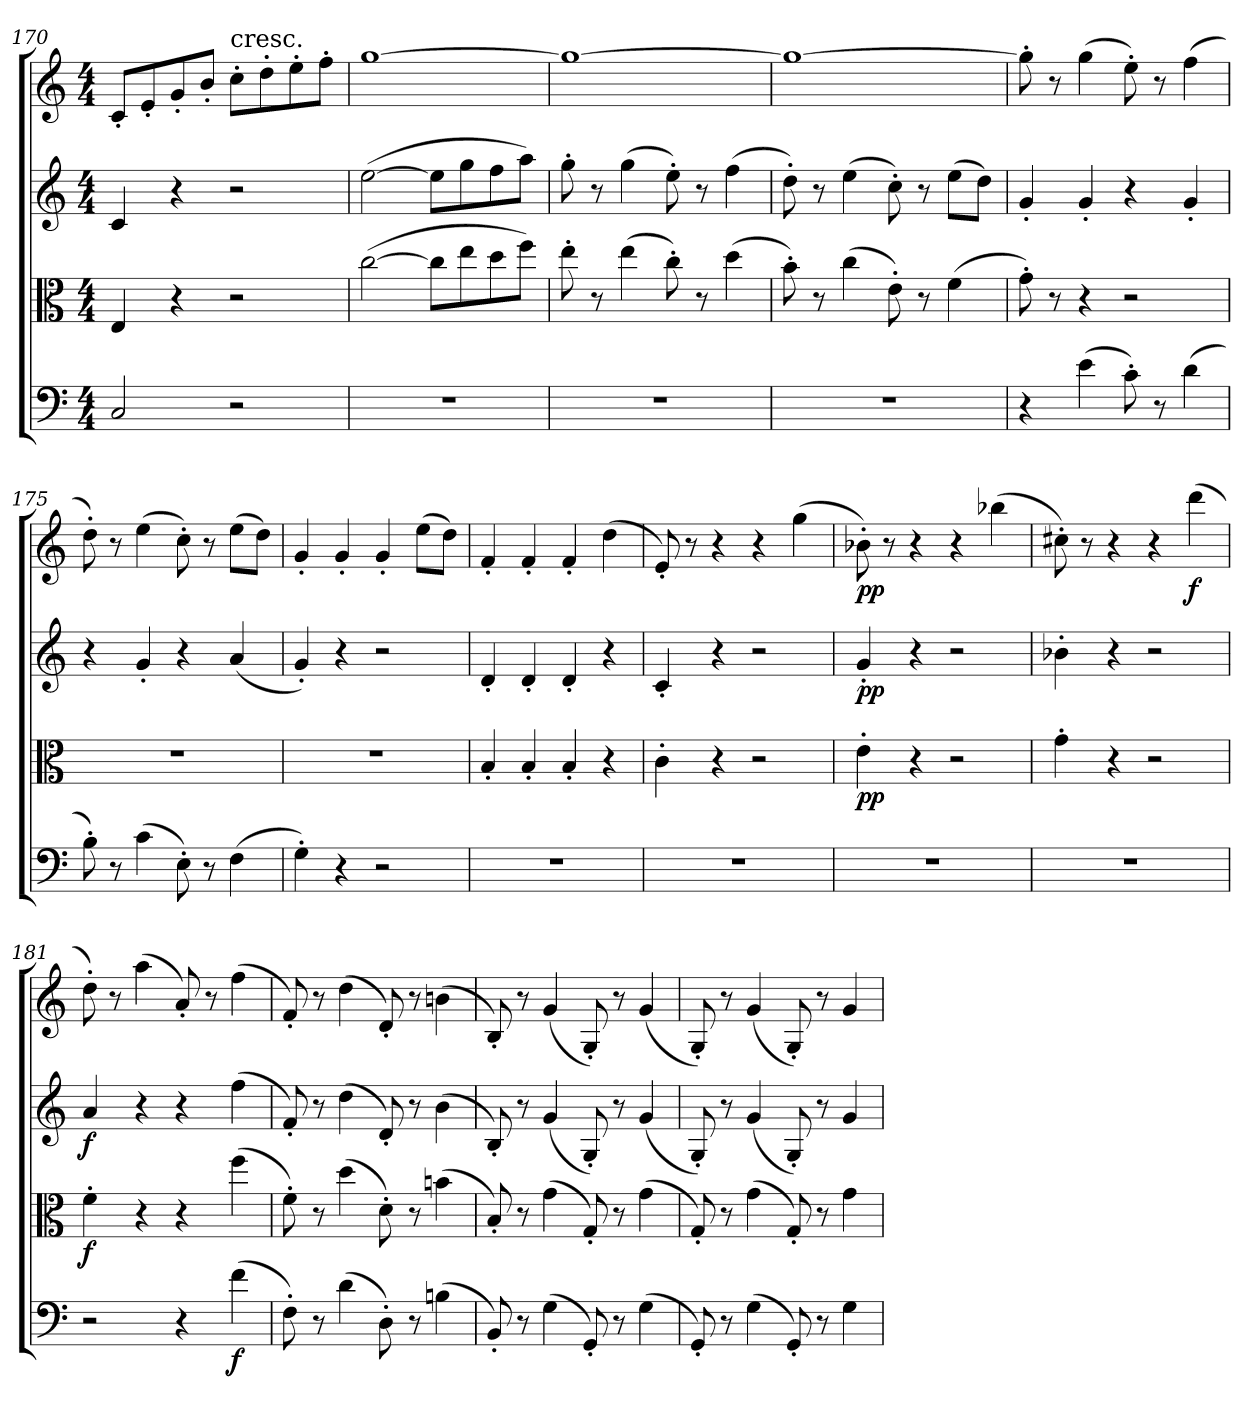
**kern	**dynam	**kern	**dynam	**kern	**dynam	**kern	**dynam
*part4	*part4	*part3	*part3	*part2	*part2	*part1	*part1
*staff4	*staff4	*staff3	*staff3	*staff2	*staff2	*staff1	*staff1
*clefF4	*	*clefC3	*	*clefG2	*	*clefG2	*
*k[]	*	*k[]	*	*k[]	*	*k[]	*
*C:	*	*C:	*	*C:	*	*C:	*
*M4/4	*	*M4/4	*	*M4/4	*	*M4/4	*
=170	=170	=170	=170	=170	=170	=170	=170
2C/	.	4E/	.	4c/	.	8c'/L	.
.	.	.	.	.	.	8e'/	.
.	.	4r	.	4r	.	8g'/	.
.	.	.	.	.	.	8b'/J	.
!	!	!	!	!	!	!LO:TX:t=cresc.	!
2r	.	2r	.	2r	.	8cc'\L	.
.	.	.	.	.	.	8dd'\	.
.	.	.	.	.	.	8ee'\	.
.	.	.	.	.	.	8ff'\J	.
=171	=171	=171	=171	=171	=171	=171	=171
1r	.	([2cc\	.	([2ee\	.	[1gg\	.
.	.	8cc\L]	.	8ee\L]	.	.	.
.	.	8ee\	.	8gg\	.	.	.
.	.	8dd\	.	8ff\	.	.	.
.	.	8ff\J)	.	8aa\J)	.	.	.
=172	=172	=172	=172	=172	=172	=172	=172
1r	.	8ee'\	.	8gg'\	.	1gg\_	.
.	.	8r	.	8r	.	.	.
.	.	(4ee\	.	(4gg\	.	.	.
.	.	8cc'\)	.	8ee'\)	.	.	.
.	.	8r	.	8r	.	.	.
.	.	(4dd\	.	(4ff\	.	.	.
=173	=173	=173	=173	=173	=173	=173	=173
1r	.	8b'\)	.	8dd'\)	.	1gg\_	.
.	.	8r	.	8r	.	.	.
.	.	(4cc\	.	(4ee\	.	.	.
.	.	8e'\)	.	8cc'\)	.	.	.
.	.	8r	.	8r	.	.	.
.	.	(4f\	.	(8ee\L	.	.	.
.	.	.	.	8dd\J)	.	.	.
=174	=174	=174	=174	=174	=174	=174	=174
4r	.	8g'\)	.	4g'/	.	8gg'\]	.
.	.	8r	.	.	.	8r	.
(4e\	.	4r	.	4g'/	.	(4gg\	.
8c'\)	.	2r	.	4r	.	8ee'\)	.
8r	.	.	.	.	.	8r	.
(4d\	.	.	.	4g'/	.	(4ff\	.
=175	=175	=175	=175	=175	=175	=175	=175
8B'\)	.	1r	.	4r	.	8dd'\)	.
8r	.	.	.	.	.	8r	.
(4c\	.	.	.	4g'/	.	(4ee\	.
8E'\)	.	.	.	4r	.	8cc'\)	.
8r	.	.	.	.	.	8r	.
(4F\	.	.	.	(4a/	.	(8ee\L	.
.	.	.	.	.	.	8dd\J)	.
=176	=176	=176	=176	=176	=176	=176	=176
4G'\)	.	1r	.	4g'/)	.	4g'/	.
4r	.	.	.	4r	.	4g'/	.
2r	.	.	.	2r	.	4g'/	.
.	.	.	.	.	.	(8ee\L	.
.	.	.	.	.	.	8dd\J)	.
=177	=177	=177	=177	=177	=177	=177	=177
1r	.	4B'/	.	4d'/	.	4f'/	.
.	.	4B'/	.	4d'/	.	4f'/	.
.	.	4B'/	.	4d'/	.	4f'/	.
.	.	4r	.	4r	.	(4dd\	.
=178	=178	=178	=178	=178	=178	=178	=178
1r	.	4c'\	.	4c'/	.	8e'/)	.
.	.	.	.	.	.	8r	.
.	.	4r	.	4r	.	4r	.
.	.	2r	.	2r	.	4r	.
.	.	.	.	.	.	(4gg\	.
=179	=179	=179	=179	=179	=179	=179	=179
1r	.	4e'\	pp	4g'/	pp	8b-X'\)	pp
.	.	.	.	.	.	8r	.
.	.	4r	.	4r	.	4r	.
.	.	2r	.	2r	.	4r	.
.	.	.	.	.	.	(4bb-X\	.
=180	=180	=180	=180	=180	=180	=180	=180
1r	.	4g'\	.	4b-X'\	.	8cc#X'\)	.
.	.	.	.	.	.	8r	.
.	.	4r	.	4r	.	4r	.
.	.	2r	.	2r	.	4r	.
.	.	.	.	.	.	(4ddd\	f
=181	=181	=181	=181	=181	=181	=181	=181
2r	.	4f'\	f	4a/	f	8dd'\)	.
.	.	.	.	.	.	8r	.
.	.	4r	.	4r	.	(4aa\	.
4r	.	4r	.	4r	.	8a'/)	.
.	.	.	.	.	.	8r	.
(4f\	f	(4ff\	.	(4ff\	.	(4ff\	.
=182	=182	=182	=182	=182	=182	=182	=182
8F'\)	.	8f'\)	.	8f'/)	.	8f'/)	.
8r	.	8r	.	8r	.	8r	.
(4d\	.	(4dd\	.	(4dd\	.	(4dd\	.
8D'\)	.	8d'\)	.	8d'/)	.	8d'/)	.
8r	.	8r	.	8r	.	8r	.
(4Bn\	.	(4bn\	.	(4b\	.	(4bn\	.
=183	=183	=183	=183	=183	=183	=183	=183
8BB'/)	.	8B'/)	.	8B'/)	.	8B'/)	.
8r	.	8r	.	8r	.	8r	.
(4G\	.	(4g\	.	(4g/	.	(4g/	.
8GG'/)	.	8G'/)	.	8G'/)	.	8G'/)	.
8r	.	8r	.	8r	.	8r	.
(4G\	.	(4g\	.	(4g/	.	(4g/	.
=184	=184	=184	=184	=184	=184	=184	=184
8GG'/)	.	8G'/)	.	8G'/)	.	8G'/)	.
8r	.	8r	.	8r	.	8r	.
(4G\	.	(4g\	.	(4g/	.	(4g/	.
8GG'/)	.	8G'/)	.	8G'/)	.	8G'/)	.
8r	.	8r	.	8r	.	8r	.
4G\	.	4g\	.	4g/	.	4g/	.
=	=	=	=	=	=	=	=
*-	*-	*-	*-	*-	*-	*-	*-
